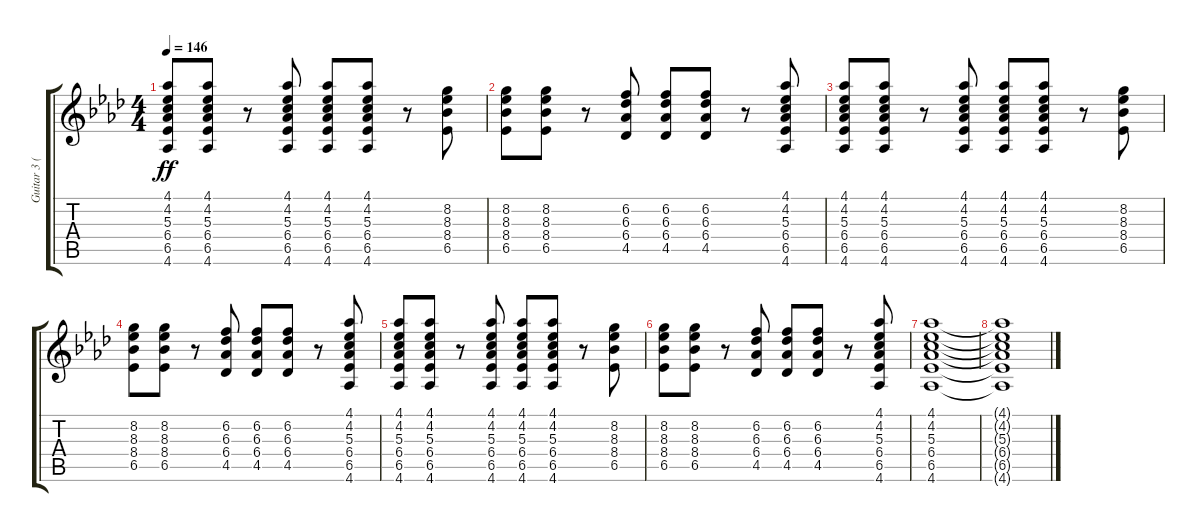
\track ("Guitar 3 (Electric)" "Guitar 3 (") {instrument electricguitarclean}
\staff {score tabs}
\tuning (E4 B3 G3 D3 A2 E2) {hide}
\ts (4 4)
\tempo 146
\clef g2
\ks ab
(4.1 4.2 5.3 6.4 6.5 4.6).8{dy ff} (4.1 4.2 5.3 6.4 6.5 4.6).8 r.8 (4.1 4.2 5.3 6.4 6.5 4.6).8 (4.1 4.2 5.3 6.4 6.5 4.6).8 (4.1 4.2 5.3 6.4 6.5 4.6).8 r.8 (8.2 8.3 8.4 6.5).8 |
(8.2 8.3 8.4 6.5).8 (8.2 8.3 8.4 6.5).8 r.8 (6.2 6.3 6.4 4.5).8 (6.2 6.3 6.4 4.5).8 (6.2 6.3 6.4 4.5).8 r.8 (4.1 4.2 5.3 6.4 6.5 4.6).8 |
(4.1 4.2 5.3 6.4 6.5 4.6).8 (4.1 4.2 5.3 6.4 6.5 4.6).8 r.8 (4.1 4.2 5.3 6.4 6.5 4.6).8 (4.1 4.2 5.3 6.4 6.5 4.6).8 (4.1 4.2 5.3 6.4 6.5 4.6).8 r.8 (8.2 8.3 8.4 6.5).8 |
(8.2 8.3 8.4 6.5).8 (8.2 8.3 8.4 6.5).8 r.8 (6.2 6.3 6.4 4.5).8 (6.2 6.3 6.4 4.5).8 (6.2 6.3 6.4 4.5).8 r.8 (4.1 4.2 5.3 6.4 6.5 4.6).8 |
(4.1 4.2 5.3 6.4 6.5 4.6).8 (4.1 4.2 5.3 6.4 6.5 4.6).8 r.8 (4.1 4.2 5.3 6.4 6.5 4.6).8 (4.1 4.2 5.3 6.4 6.5 4.6).8 (4.1 4.2 5.3 6.4 6.5 4.6).8 r.8 (8.2 8.3 8.4 6.5).8 |
(8.2 8.3 8.4 6.5).8 (8.2 8.3 8.4 6.5).8 r.8 (6.2 6.3 6.4 4.5).8 (6.2 6.3 6.4 4.5).8 (6.2 6.3 6.4 4.5).8 r.8 (4.1 4.2 5.3 6.4 6.5 4.6).8 |
(4.1 4.2 5.3 6.4 6.5 4.6).1 |
(4.1{t} 4.2{t} 5.3{t} 6.4{t} 6.5{t} 4.6{t}).1{volume 0}
